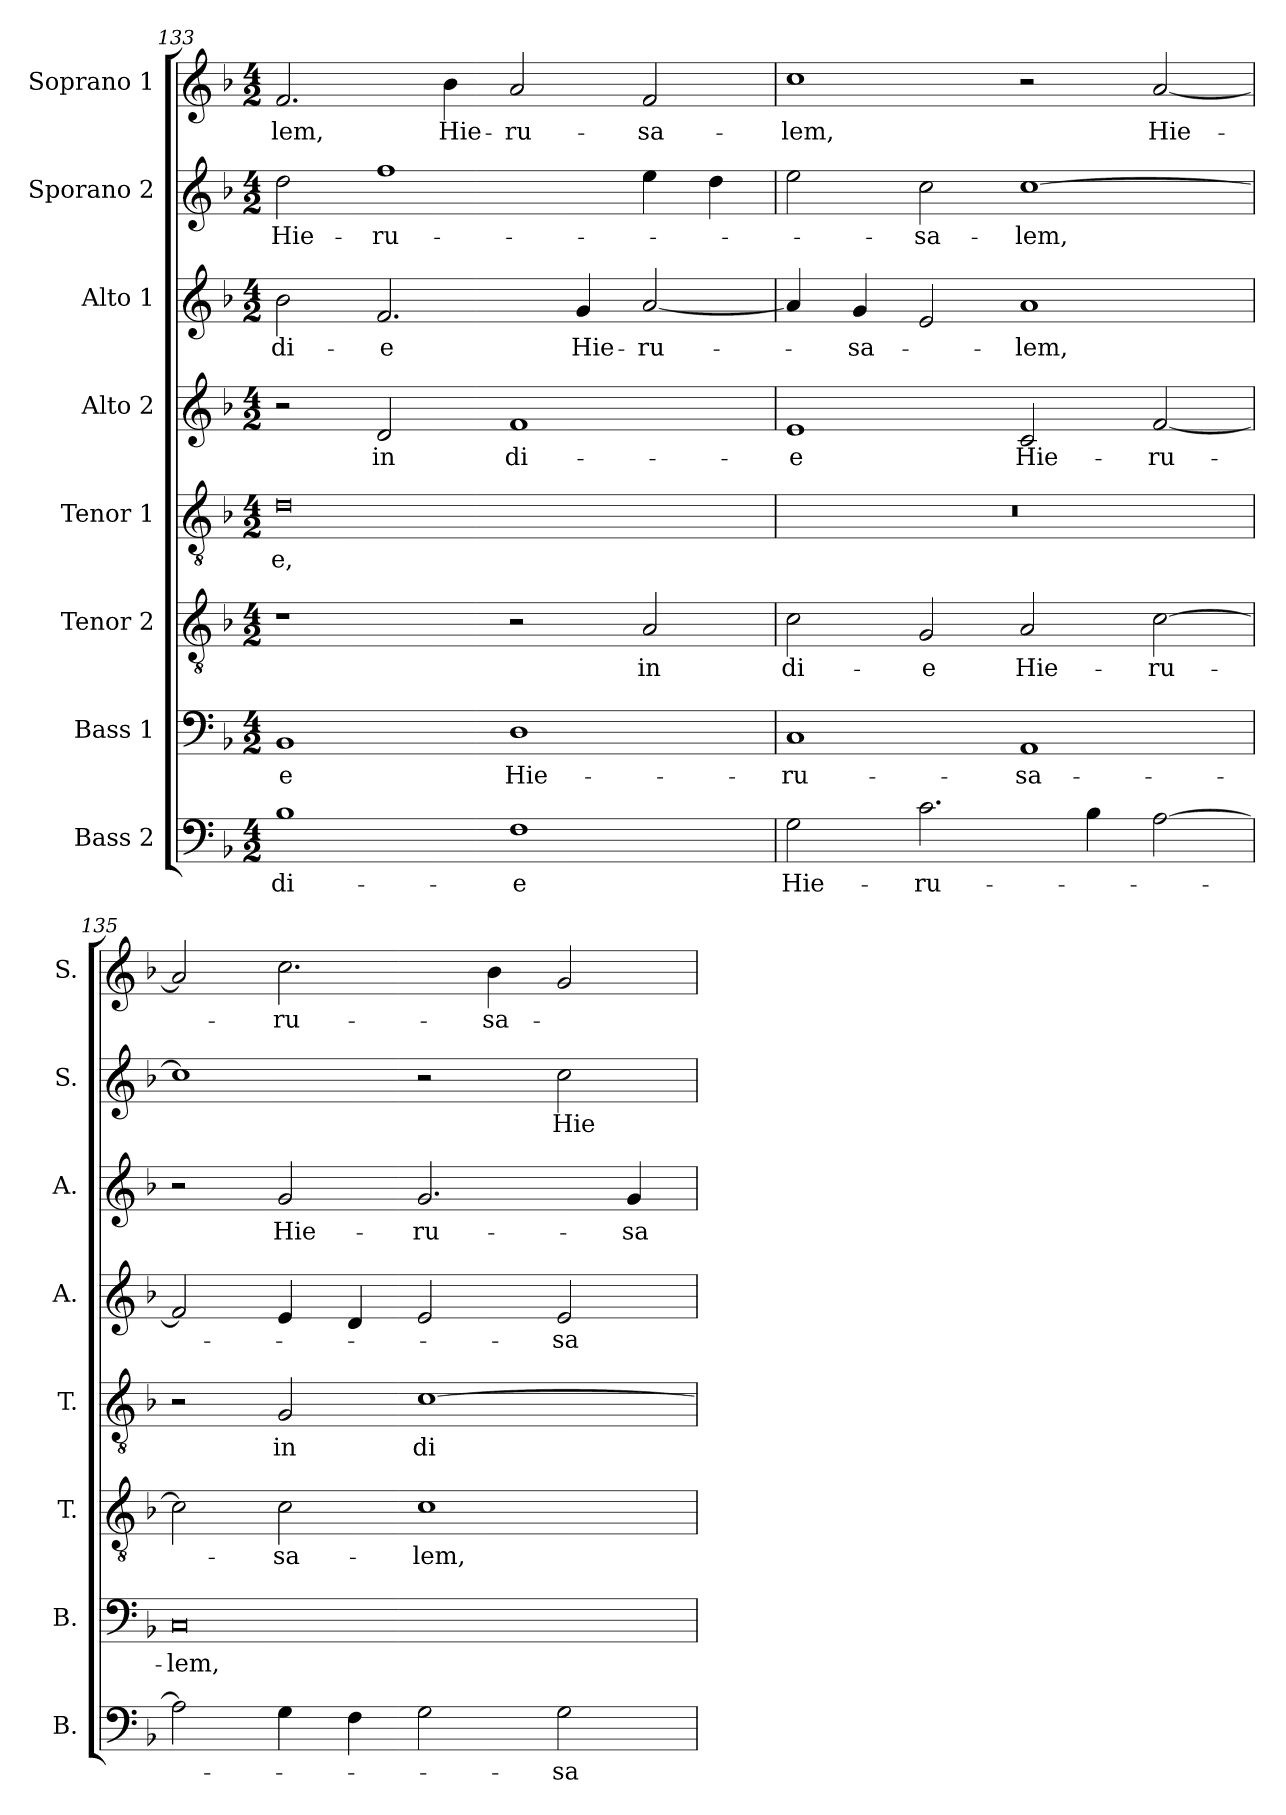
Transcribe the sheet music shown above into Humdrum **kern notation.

**kern	**text	**kern	**text	**kern	**text	**kern	**text	**kern	**text	**kern	**text	**kern	**text	**kern	**text
*part8	*part8	*part7	*part7	*part6	*part6	*part5	*part5	*part4	*part4	*part3	*part3	*part2	*part2	*part1	*part1
*staff8	*staff8	*staff7	*staff7	*staff6	*staff6	*staff5	*staff5	*staff4	*staff4	*staff3	*staff3	*staff2	*staff2	*staff1	*staff1
*I"Bass 2	*	*I"Bass 1	*	*I"Tenor 2	*	*I"Tenor 1	*	*I"Alto 2	*	*I"Alto 1	*	*I"Sporano 2	*	*I"Soprano 1	*
*I'B.	*	*I'B.	*	*I'T.	*	*I'T.	*	*I'A.	*	*I'A.	*	*I'S.	*	*I'S.	*
*clefF4	*	*clefF4	*	*clefGv2	*	*clefGv2	*	*clefG2	*	*clefG2	*	*clefG2	*	*clefG2	*
*	*	*	*	*ITrd7c12	*	*ITrd7c12	*	*	*	*	*	*	*	*	*
*k[b-]	*	*k[b-]	*	*k[b-]	*	*k[b-]	*	*k[b-]	*	*k[b-]	*	*k[b-]	*	*k[b-]	*
*F:	*	*F:	*	*F:	*	*F:	*	*F:	*	*F:	*	*F:	*	*F:	*
*M4/2	*	*M4/2	*	*M4/2	*	*M4/2	*	*M4/2	*	*M4/2	*	*M4/2	*	*M4/2	*
=133	=133	=133	=133	=133	=133	=133	=133	=133	=133	=133	=133	=133	=133	=133	=133
!	!LO:LY:b:color=#000000	!	!	!	!	!	!	!	!	!	!	!	!	!	!
!	!	!	!LO:LY:b:color=#000000	!	!	!	!	!	!	!	!	!	!	!	!
!	!	!	!	!	!	!	!LO:LY:b:color=#000000	!	!	!	!	!	!	!	!
!	!	!	!	!	!	!	!	!	!	!	!LO:LY:b:color=#000000	!	!	!	!
!	!	!	!	!	!	!	!	!	!	!	!	!	!LO:LY:b:color=#000000	!	!
!	!	!	!	!	!	!	!	!	!	!	!	!	!	!	!LO:LY:b:color=#000000
1B-i	di-	1BB-i	-e	1r	.	0Di	-e,	2r	.	2b-i\	di-	2ddi\	Hie-	2.fi/	-lem,
!	!	!	!	!	!	!	!	!	!LO:LY:b:color=#000000	!	!	!	!	!	!
!	!	!	!	!	!	!	!	!	!	!	!LO:LY:b:color=#000000	!	!	!	!
!	!	!	!	!	!	!	!	!	!	!	!	!	!LO:LY:b:color=#000000	!	!
.	.	.	.	.	.	.	.	2di/	in	2.fi/	-e	1ffi	-ru-	.	.
!	!	!	!	!	!	!	!	!	!	!	!	!	!	!	!LO:LY:b:color=#000000
.	.	.	.	.	.	.	.	.	.	.	.	.	.	4b-i\	Hie-
!	!LO:LY:b:color=#000000	!	!	!	!	!	!	!	!	!	!	!	!	!	!
!	!	!	!LO:LY:b:color=#000000	!	!	!	!	!	!	!	!	!	!	!	!
!	!	!	!	!	!	!	!	!	!LO:LY:b:color=#000000	!	!	!	!	!	!
!	!	!	!	!	!	!	!	!	!	!	!	!	!	!	!LO:LY:b:color=#000000
1Fi	-e	1Di	Hie-	2r	.	.	.	1fi	di-	.	.	.	.	2ai/	-ru-
!	!	!	!	!	!	!	!	!	!	!	!LO:LY:b:color=#000000	!	!	!	!
.	.	.	.	.	.	.	.	.	.	4gi/	Hie-	.	.	.	.
!	!	!	!	!	!LO:LY:b:color=#000000	!	!	!	!	!	!	!	!	!	!
!	!	!	!	!	!	!	!	!	!	!	!LO:LY:b:color=#000000	!	!	!	!
!	!	!	!	!	!	!	!	!	!	!	!	!	!	!	!LO:LY:b:color=#000000
.	.	.	.	2AAi/	in	.	.	.	.	[<2ai/	-ru-	4eei\	.	2fi/	-sa-
.	.	.	.	.	.	.	.	.	.	.	.	4ddi\	.	.	.
=134	=134	=134	=134	=134	=134	=134	=134	=134	=134	=134	=134	=134	=134	=134	=134
!	!LO:LY:b:color=#000000	!	!	!	!	!	!	!	!	!	!	!	!	!	!
!	!	!	!LO:LY:b:color=#000000	!	!	!	!	!	!	!	!	!	!	!	!
!	!	!	!	!	!LO:LY:b:color=#000000	!LO:N:vis=1	!	!	!	!	!	!	!	!	!
!	!	!	!	!	!	!	!	!	!LO:LY:b:color=#000000	!	!	!	!	!	!
!	!	!	!	!	!	!	!	!	!	!	!	!	!	!	!LO:LY:b:color=#000000
2Gi\	Hie-	1Ci	-ru-	2Ci\	di-	0r	.	1ei	-e	4ai/]	.	2eei\	.	1cci	-lem,
!	!	!	!	!	!	!	!	!	!	!	!LO:LY:b:color=#000000	!	!	!	!
.	.	.	.	.	.	.	.	.	.	4gi/	-sa-	.	.	.	.
!	!LO:LY:b:color=#000000	!	!	!	!	!	!	!	!	!	!	!	!	!	!
!	!	!	!	!	!LO:LY:b:color=#000000	!	!	!	!	!	!	!	!	!	!
!	!	!	!	!	!	!	!	!	!	!	!	!	!LO:LY:b:color=#000000	!	!
2.ci\	-ru-	.	.	2GGi/	-e	.	.	.	.	2ei/	.	2cci\	-sa-	.	.
!	!	!	!LO:LY:b:color=#000000	!	!	!	!	!	!	!	!	!	!	!	!
!	!	!	!	!	!LO:LY:b:color=#000000	!	!	!	!	!	!	!	!	!	!
!	!	!	!	!	!	!	!	!	!LO:LY:b:color=#000000	!	!	!	!	!	!
!	!	!	!	!	!	!	!	!	!	!	!LO:LY:b:color=#000000	!	!	!	!
!	!	!	!	!	!	!	!	!	!	!	!	!	!LO:LY:b:color=#000000	!	!
.	.	1AAi	-sa-	2AAi/	Hie-	.	.	2ci/	Hie-	1ai	-lem,	[>1cci	-lem,	2r	.
4B-i\	.	.	.	.	.	.	.	.	.	.	.	.	.	.	.
!	!	!	!	!	!LO:LY:b:color=#000000	!	!	!	!	!	!	!	!	!	!
!	!	!	!	!	!	!	!	!	!LO:LY:b:color=#000000	!	!	!	!	!	!
!	!	!	!	!	!	!	!	!	!	!	!	!	!	!	!LO:LY:b:color=#000000
[>2Ai\	.	.	.	[>2Ci\	-ru-	.	.	[<2fi/	-ru-	.	.	.	.	[<2ai/	Hie-
=135	=135	=135	=135	=135	=135	=135	=135	=135	=135	=135	=135	=135	=135	=135	=135
!	!	!	!LO:LY:b:color=#000000	!	!	!	!	!	!	!	!	!	!	!	!
2Ai\]	.	0Ci	-lem,	2Ci\]	.	2r	.	2fi/]	.	2r	.	1cci]	.	2ai/]	.
!	!	!	!	!	!LO:LY:b:color=#000000	!	!	!	!	!	!	!	!	!	!
!	!	!	!	!	!	!	!LO:LY:b:color=#000000	!	!	!	!	!	!	!	!
!	!	!	!	!	!	!	!	!	!	!	!LO:LY:b:color=#000000	!	!	!	!
!	!	!	!	!	!	!	!	!	!	!	!	!	!	!	!LO:LY:b:color=#000000
4Gi\	.	.	.	2Ci\	-sa-	2GGi/	in	4ei/	.	2gi/	Hie-	.	.	2.cci\	-ru-
4Fi\	.	.	.	.	.	.	.	4di/	.	.	.	.	.	.	.
!	!	!	!	!	!LO:LY:b:color=#000000	!	!	!	!	!	!	!	!	!	!
!	!	!	!	!	!	!	!LO:LY:b:color=#000000	!	!	!	!	!	!	!	!
!	!	!	!	!	!	!	!	!	!	!	!LO:LY:b:color=#000000	!	!	!	!
2Gi\	.	.	.	1Ci	-lem,	[>1Ci	di-	2ei/	.	2.gi/	-ru-	2r	.	.	.
!	!	!	!	!	!	!	!	!	!	!	!	!	!	!	!LO:LY:b:color=#000000
.	.	.	.	.	.	.	.	.	.	.	.	.	.	4b-i\	-sa-
!	!LO:LY:b:color=#000000	!	!	!	!	!	!	!	!	!	!	!	!	!	!
!	!	!	!	!	!	!	!	!	!LO:LY:b:color=#000000	!	!	!	!	!	!
!	!	!	!	!	!	!	!	!	!	!	!	!	!LO:LY:b:color=#000000	!	!
2Gi\	-sa-	.	.	.	.	.	.	2ei/	-sa-	.	.	2cci\	Hie-	2gi/	.
!	!	!	!	!	!	!	!	!	!	!	!LO:LY:b:color=#000000	!	!	!	!
.	.	.	.	.	.	.	.	.	.	4gi/	-sa-	.	.	.	.
=	=	=	=	=	=	=	=	=	=	=	=	=	=	=	=
*-	*-	*-	*-	*-	*-	*-	*-	*-	*-	*-	*-	*-	*-	*-	*-
